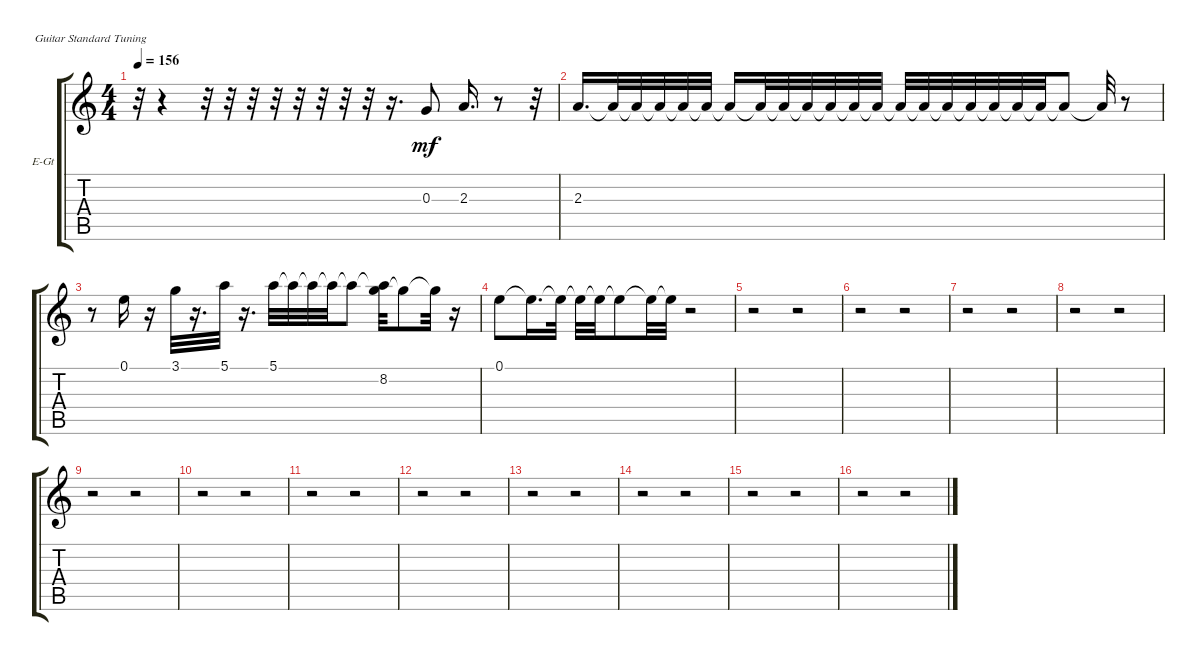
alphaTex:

\defaultSystemsLayout 4
\bracketExtendMode groupsimilarinstruments
\firstSystemTrackNameOrientation horizontal
\otherSystemsTrackNameOrientation horizontal
\track ("Electric Guitar (Drive)" "E-Gt") {instrument overdrivenguitar}
\staff {score tabs}
\tuning (E4 B3 G3 D3 A2 E2)
\ts (4 4)
\tempo 156
\clef g2
\ks c
r.32{dy mf} r.4 r.32 r.32 r.32 r.32 r.32 r.32 r.32 r.32 r.16{d} 0.3.8 2.3.16{d} r.8 r.32 |
2.3.16{d} 2.3{t}.32 2.3{t}.32 2.3{t}.32 2.3{t}.32 2.3{t}.32 2.3{t}.16 2.3{t}.32 2.3{t}.32 2.3{t}.32 2.3{t}.32 2.3{t}.32 2.3{t}.32 2.3{t}.32 2.3{t}.32 2.3{t}.32 2.3{t}.32 2.3{t}.32 2.3{t}.32 2.3{t}.32 2.3{t}.8 2.3{t}.32 r.8 |
r.8 0.1.16 r.16 3.1.32 r.16{d} 5.1.32 r.16{d} 5.1.32 5.1{t}.32 5.1{t}.32 5.1{t}.32 5.1{t}.8 (5.1{t} 8.2).32 8.2{t}.8 8.2{t}.32 r.16 |
0.1.8 0.1{t}.16{d} 0.1{t}.32 0.1{t}.32 0.1{t}.32 0.1{t}.8 0.1{t}.32 0.1{t}.32 r.2 |
r.2 r.2 |
r.2 r.2 |
r.2 r.2 |
r.2 r.2 |
r.2 r.2 |
r.2 r.2 |
r.2 r.2 |
r.2 r.2 |
r.2 r.2 |
r.2 r.2 |
r.2 r.2 |
r.2 r.2
